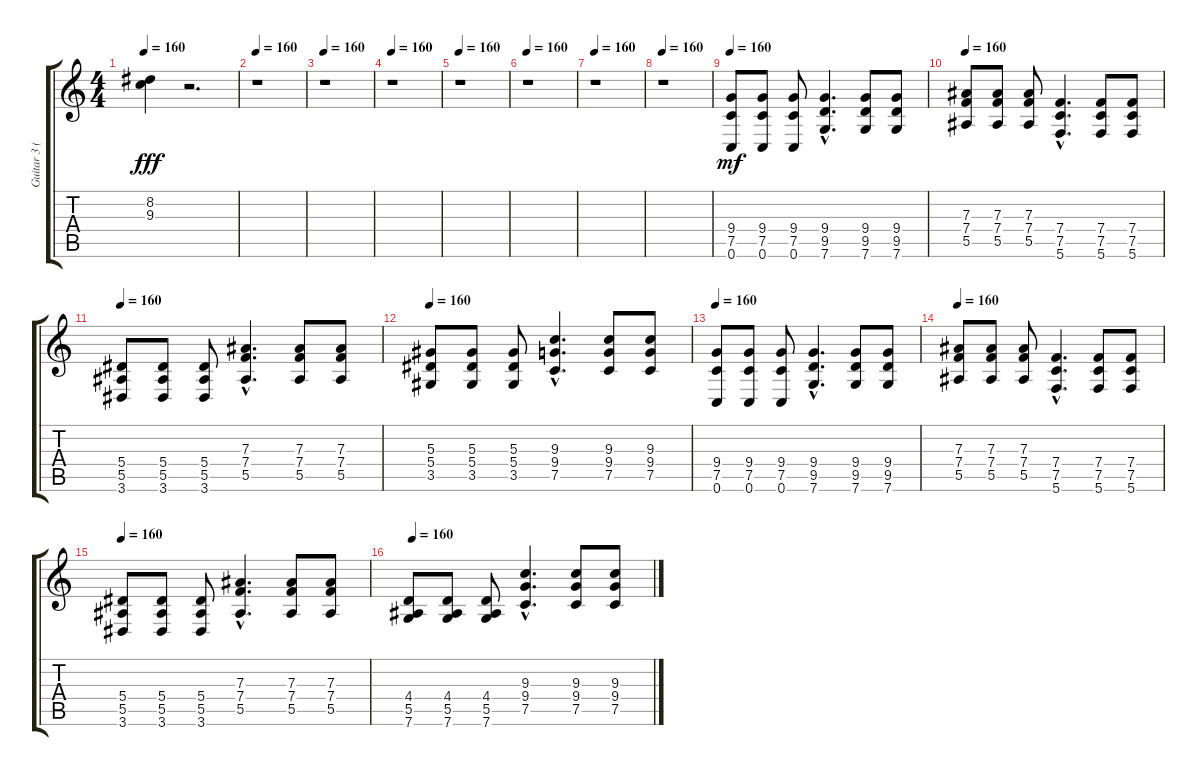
\track ("Guitar 3 (Rhythm)" "Guitar 3 (") {instrument distortionguitar}
\staff {score tabs}
\tuning (C4 G3 Eb3 Bb2 F2 C2) {hide}
\ts (4 4)
\tempo 160
\clef g2
\ks c
(8.2 9.3).4{dy fff balance 8} r.2{d} |
\tempo 160
r.1 |
\tempo 160
r.1 |
\tempo 160
r.1 |
\tempo 160
r.1 |
\tempo 160
r.1 |
\tempo 160
r.1 |
\tempo 160
r.1 |
\tempo 160
(9.4 7.5 0.6).8{dy mf} (9.4 7.5 0.6).8 (9.4 7.5 0.6).8 (9.4{hac} 9.5{hac} 7.6{hac}).4{d} (9.4 9.5 7.6).8 (9.4 9.5 7.6).8 |
\tempo 160
(7.3 7.4 5.5).8 (7.3 7.4 5.5).8 (7.3 7.4 5.5).8 (7.4{hac} 7.5{hac} 5.6{hac}).4{d} (7.4 7.5 5.6).8 (7.4 7.5 5.6).8 |
\tempo 160
(5.4 5.5 3.6).8 (5.4 5.5 3.6).8 (5.4 5.5 3.6).8 (7.3{hac} 7.4{hac} 5.5{hac}).4{d} (7.3 7.4 5.5).8 (7.3 7.4 5.5).8 |
\tempo 160
(5.3 5.4 3.5).8 (5.3 5.4 3.5).8 (5.3 5.4 3.5).8 (9.3{hac} 9.4{hac} 7.5{hac}).4{d} (9.3 9.4 7.5).8 (9.3 9.4 7.5).8 |
\tempo 160
(9.4 7.5 0.6).8 (9.4 7.5 0.6).8 (9.4 7.5 0.6).8 (9.4{hac} 9.5{hac} 7.6{hac}).4{d} (9.4 9.5 7.6).8 (9.4 9.5 7.6).8 |
\tempo 160
(7.3 7.4 5.5).8 (7.3 7.4 5.5).8 (7.3 7.4 5.5).8 (7.4{hac} 7.5{hac} 5.6{hac}).4{d} (7.4 7.5 5.6).8 (7.4 7.5 5.6).8 |
\tempo 160
(5.4 5.5 3.6).8 (5.4 5.5 3.6).8 (5.4 5.5 3.6).8 (7.3{hac} 7.4{hac} 5.5{hac}).4{d} (7.3 7.4 5.5).8 (7.3 7.4 5.5).8 |
\tempo 160
(4.4 5.5 7.6).8 (4.4 5.5 7.6).8 (4.4 5.5 7.6).8 (9.3{hac} 9.4{hac} 7.5{hac}).4{d} (9.3 9.4 7.5).8 (9.3 9.4 7.5).8
